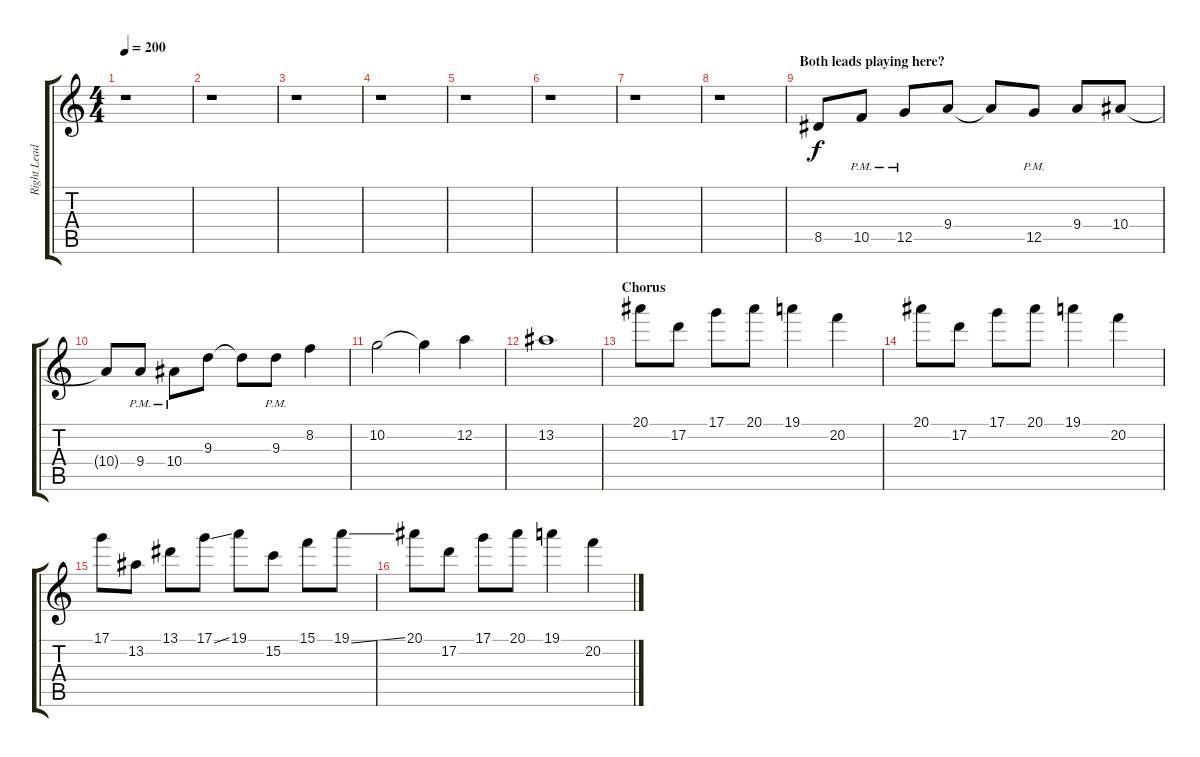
\track ("Right Lead Gtr" "Right Lead") {instrument distortionguitar}
\staff {score tabs}
\tuning (D4 A3 F3 C3 G2 D2) {hide}
\ts (4 4)
\tempo 200
\clef g2
\ks c
r.1{dy f} |
r.1 |
r.1 |
r.1 |
r.1 |
r.1 |
r.1 |
r.1 |
\section ("" "Both leads playing here?")
8.5.8 10.5{pm}.8 12.5{pm}.8 9.4.8 9.4{t}.8 12.5{pm}.8 9.4.8 10.4.8 |
10.4{t}.8 9.4{pm}.8 10.4{pm}.8 9.3.8 9.3{t}.8 9.3{pm}.8 8.2.4 |
10.2.2 10.2{t}.4 12.2.4 |
13.2.1 |
\section ("" "Chorus")
20.1.8 17.2.8 17.1.8 20.1.8 19.1.4 20.2.4 |
20.1.8 17.2.8 17.1.8 20.1.8 19.1.4 20.2.4 |
17.1.8 13.2.8 13.1.8 17.1{ss}.8 19.1.8 15.2.8 15.1.8 19.1{ss}.8 |
20.1.8 17.2.8 17.1.8 20.1.8 19.1.4 20.2.4
